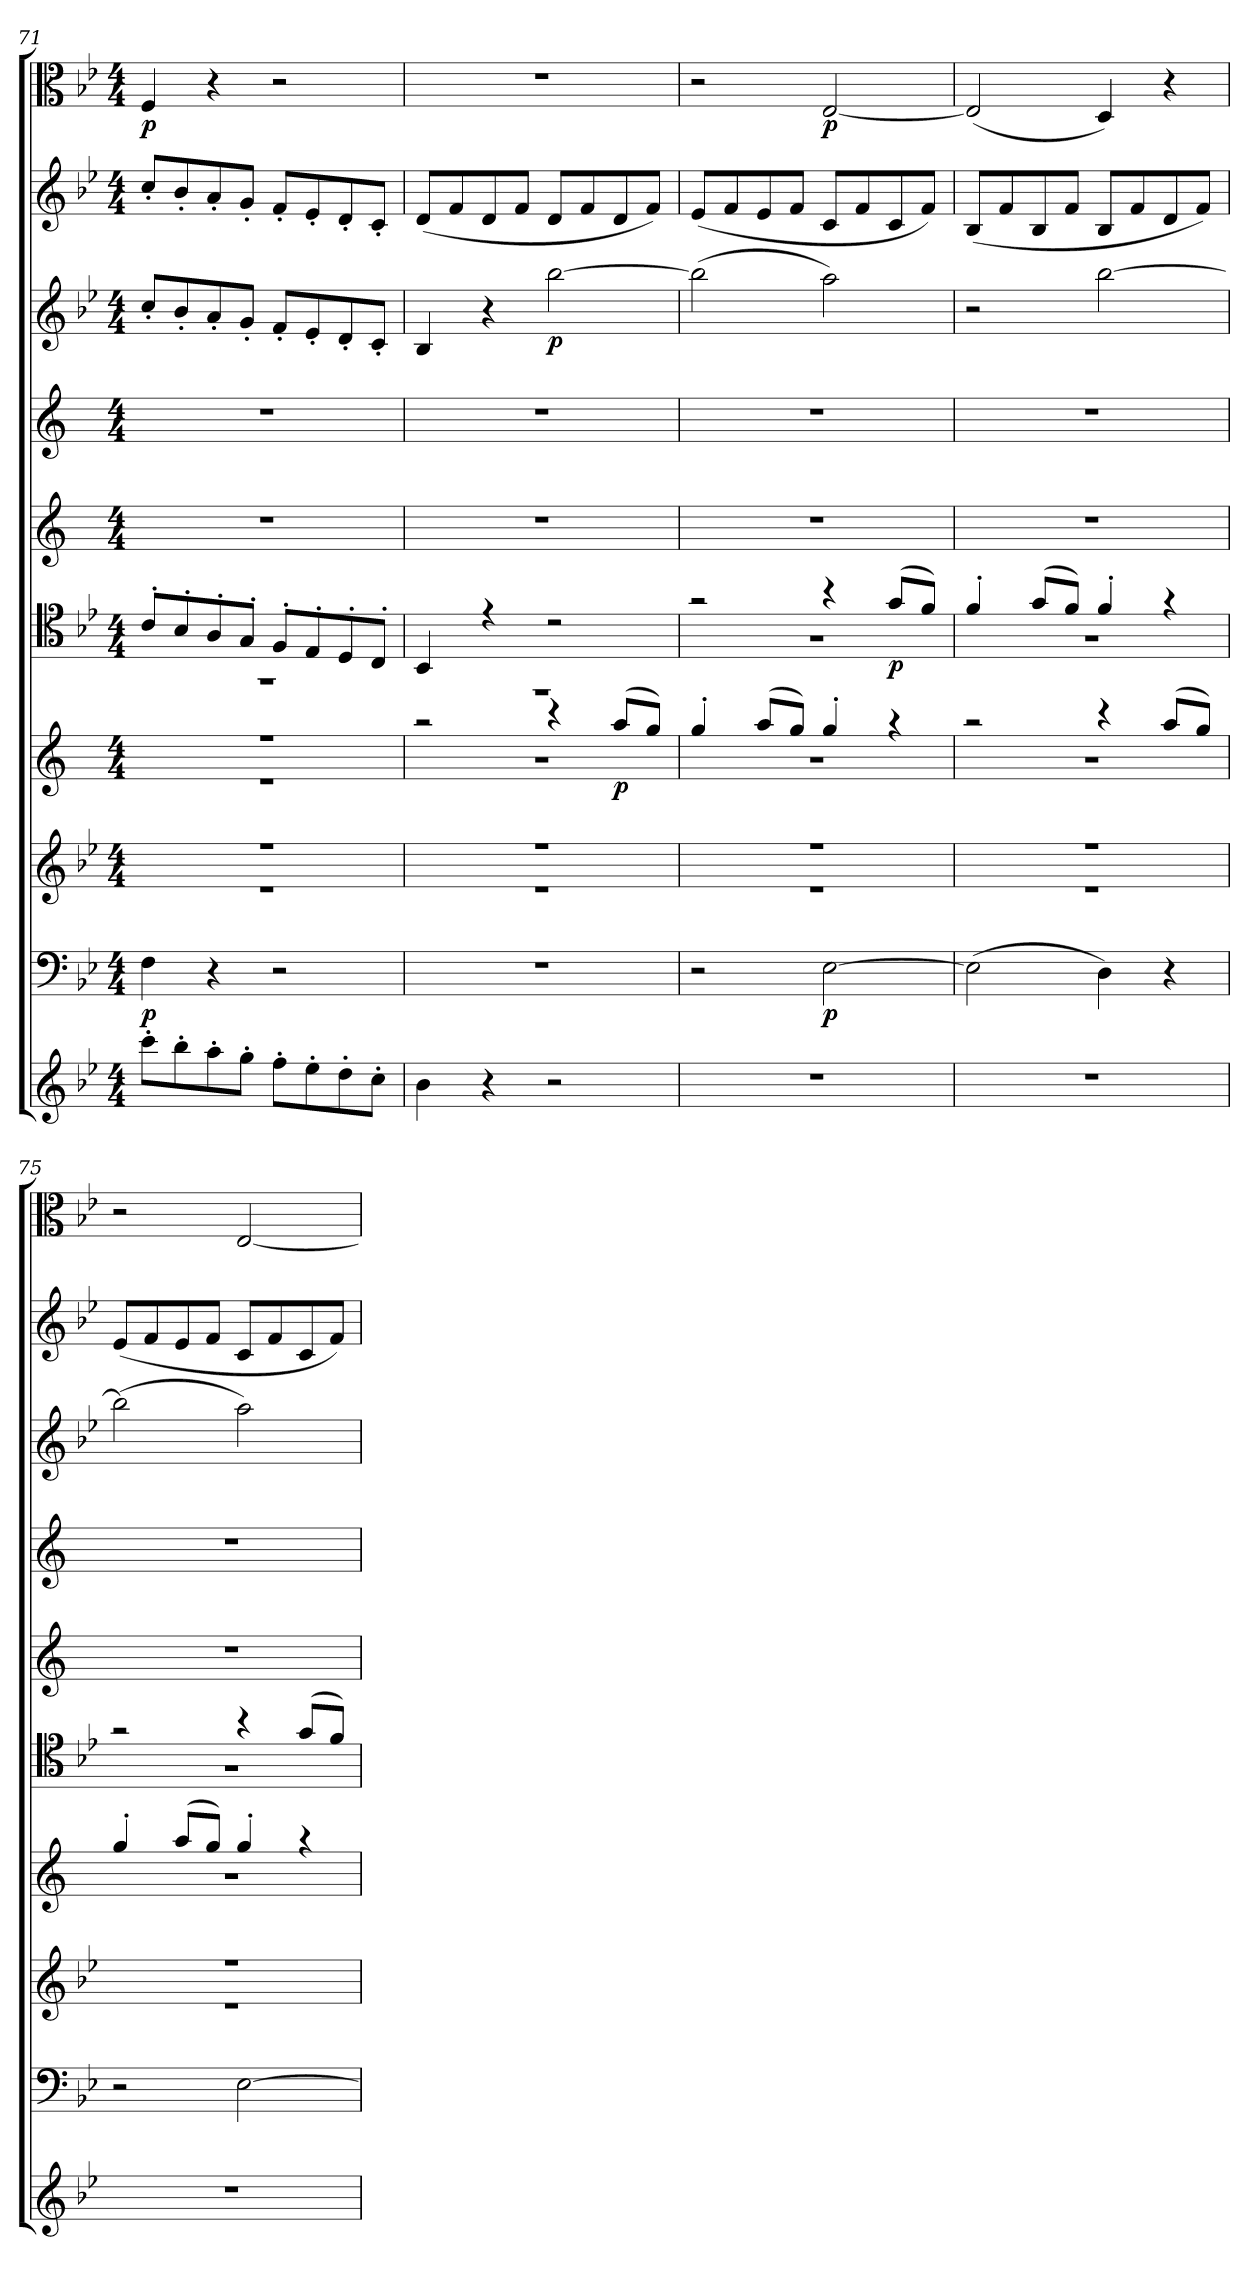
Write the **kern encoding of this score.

**kern	**kern	**dynam	**kern	**kern	**dynam	**kern	**dynam	**kern	**kern	**kern	**dynam	**kern	**kern	**dynam
*part10	*part9	*part9	*part8	*part7	*part7	*part6	*part6	*part5	*part4	*part3	*part3	*part2	*part1	*part1
*staff10	*staff9	*staff9	*staff8	*staff7	*staff7	*staff6	*staff6	*staff5	*staff4	*staff3	*staff3	*staff2	*staff1	*staff1
*clefG2	*clefF4	*	*clefG2	*clefG2	*	*clefC4	*	*clefG2	*clefG2	*clefG2	*	*clefG2	*clefC3	*
*k[b-e-]	*k[b-e-]	*	*k[b-e-]	*k[]	*	*k[b-e-]	*	*k[]	*k[]	*k[b-e-]	*	*k[b-e-]	*k[b-e-]	*
*g:	*g:	*	*g:	*	*	*g:	*	*	*	*g:	*	*g:	*g:	*
*M4/4	*M4/4	*	*M4/4	*M4/4	*	*M4/4	*	*M4/4	*M4/4	*M4/4	*	*M4/4	*M4/4	*
=71	=71	=71	=71	=71	=71	=71	=71	=71	=71	=71	=71	=71	=71	=71
*	*	*	*^	*^	*	*^	*	*	*	*	*	*	*	*
8ccc'\L	4F\	p	1r	1r	1r	1r	.	8c'/L	1r	.	1r	1r	8cc'/L	.	8cc'/L	4F/	p
8bb-'\	.	.	.	.	.	.	.	8B-'/	.	.	.	.	8b-'/	.	8b-'/	.	.
8aa'\	4r	.	.	.	.	.	.	8A'/	.	.	.	.	8a'/	.	8a'/	4r	.
8gg'\J	.	.	.	.	.	.	.	8G'/J	.	.	.	.	8g'/J	.	8g'/J	.	.
8ff'\L	2r	.	.	.	.	.	.	8F'/L	.	.	.	.	8f'/L	.	8f'/L	2r	.
8ee-'\	.	.	.	.	.	.	.	8E-'/	.	.	.	.	8e-'/	.	8e-'/	.	.
8dd'\	.	.	.	.	.	.	.	8D'/	.	.	.	.	8d'/	.	8d'/	.	.
8cc'\J	.	.	.	.	.	.	.	8C'/J	.	.	.	.	8c'/J	.	8c'/J	.	.
=72	=72	=72	=72	=72	=72	=72	=72	=72	=72	=72	=72	=72	=72	=72	=72	=72	=72
4b-\	1r	.	1r	1r	2r	1r	.	4BB-/	1r	.	1r	1r	4B-/	.	(8d/L	1r	.
.	.	.	.	.	.	.	.	.	.	.	.	.	.	.	8f/	.	.
4r	.	.	.	.	.	.	.	4r	.	.	.	.	4r	.	8d/	.	.
.	.	.	.	.	.	.	.	.	.	.	.	.	.	.	8f/J	.	.
2r	.	.	.	.	4r	.	.	2r	.	.	.	.	[2bb-\	p	8d/L	.	.
.	.	.	.	.	.	.	.	.	.	.	.	.	.	.	8f/	.	.
.	.	.	.	.	(8aa/L	.	p	.	.	.	.	.	.	.	8d/	.	.
.	.	.	.	.	8gg/J)	.	.	.	.	.	.	.	.	.	8f/J)	.	.
=73	=73	=73	=73	=73	=73	=73	=73	=73	=73	=73	=73	=73	=73	=73	=73	=73	=73
1r	2r	.	1r	1r	4gg'/	1r	.	2r	1r	.	1r	1r	(2bb-\]	.	(8e-/L	2r	.
.	.	.	.	.	.	.	.	.	.	.	.	.	.	.	8f/	.	.
.	.	.	.	.	(8aa/L	.	.	.	.	.	.	.	.	.	8e-/	.	.
.	.	.	.	.	8gg/J)	.	.	.	.	.	.	.	.	.	8f/J	.	.
.	[2E-\	p	.	.	4gg'/	.	.	4r	.	.	.	.	2aa\)	.	8c/L	[2E-/	p
.	.	.	.	.	.	.	.	.	.	.	.	.	.	.	8f/	.	.
.	.	.	.	.	4r	.	.	(8g/L	.	p	.	.	.	.	8c/	.	.
.	.	.	.	.	.	.	.	8f/J)	.	.	.	.	.	.	8f/J)	.	.
=74	=74	=74	=74	=74	=74	=74	=74	=74	=74	=74	=74	=74	=74	=74	=74	=74	=74
1r	(2E-\]	.	1r	1r	2r	1r	.	4f'/	1r	.	1r	1r	2r	.	(8B-/L	(2E-/]	.
.	.	.	.	.	.	.	.	.	.	.	.	.	.	.	8f/	.	.
.	.	.	.	.	.	.	.	(8g/L	.	.	.	.	.	.	8B-/	.	.
.	.	.	.	.	.	.	.	8f/J)	.	.	.	.	.	.	8f/J	.	.
.	4D\)	.	.	.	4r	.	.	4f'/	.	.	.	.	[2bb-\	.	8B-/L	4D/)	.
.	.	.	.	.	.	.	.	.	.	.	.	.	.	.	8f/	.	.
.	4r	.	.	.	(8aa/L	.	.	4r	.	.	.	.	.	.	8d/	4r	.
.	.	.	.	.	8gg/J)	.	.	.	.	.	.	.	.	.	8f/J)	.	.
=75	=75	=75	=75	=75	=75	=75	=75	=75	=75	=75	=75	=75	=75	=75	=75	=75	=75
1r	2r	.	1r	1r	4gg'/	1r	.	2r	1r	.	1r	1r	(2bb-\]	.	(8e-/L	2r	.
.	.	.	.	.	.	.	.	.	.	.	.	.	.	.	8f/	.	.
.	.	.	.	.	(8aa/L	.	.	.	.	.	.	.	.	.	8e-/	.	.
.	.	.	.	.	8gg/J)	.	.	.	.	.	.	.	.	.	8f/J	.	.
.	[2E-\	.	.	.	4gg'/	.	.	4r	.	.	.	.	2aa\)	.	8c/L	[2E-/	.
.	.	.	.	.	.	.	.	.	.	.	.	.	.	.	8f/	.	.
.	.	.	.	.	4r	.	.	(8g/L	.	.	.	.	.	.	8c/	.	.
.	.	.	.	.	.	.	.	8f/J)	.	.	.	.	.	.	8f/J)	.	.
*	*	*	*v	*v	*	*	*	*v	*v	*	*	*	*	*	*	*	*
*	*	*	*	*v	*v	*	*	*	*	*	*	*	*	*	*
=	=	=	=	=	=	=	=	=	=	=	=	=	=	=
*-	*-	*-	*-	*-	*-	*-	*-	*-	*-	*-	*-	*-	*-	*-
